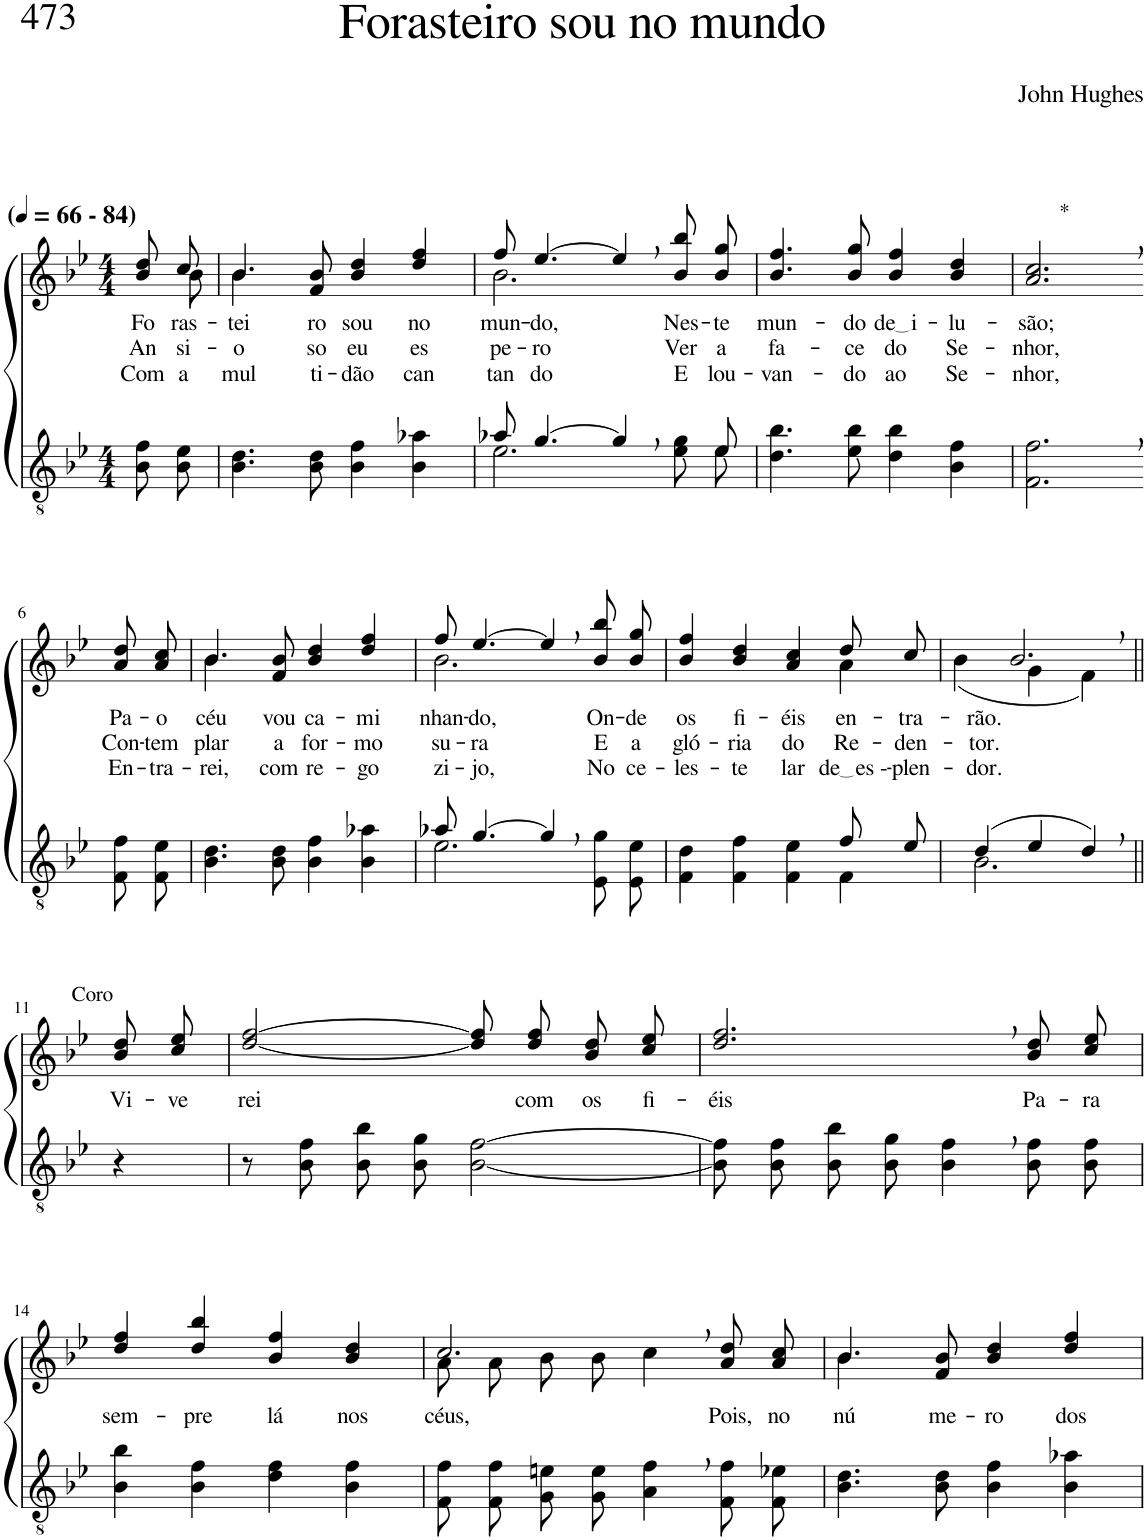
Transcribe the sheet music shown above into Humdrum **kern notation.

**kern	**kern	**text	**text	**text
*part2	*part1	*part1	*part1	*part1
*staff2	*staff1	*staff1	*staff1	*staff1
*I"Parte III e IV	*I"Parte I e II	*	*	*
*clefGv2	*clefG2	*	*	*
*Trd4c7	*Trd4c7	*	*	*
*k[b-e-]	*k[b-e-]	*	*	*
*M4/4	*M4/4	*	*	*
*MM66	*MM66	*	*	*
=1	=1	=1	=1	=1
!	!LO:TX:a:B:t=(	!	!	!
!	!LO:TX:a:B:t=- 84)	!	!	!
!	!	!LO:LY:b	!LO:LY:b	!LO:LY:b
*	*^	*	*	*
8B-\ 8f\L	8b-\ 8dd\L	8ryy	Fo-	An-	Com
!	!	!	!LO:LY:b	!LO:LY:b	!LO:LY:b
8B-\ 8e-\J	8cc\J	8b-\	-ras-	-si-	a
=2	=2	=2	=2	=2	=2
!	!	!	!LO:LY:b	!LO:LY:b	!LO:LY:b
4.B-\ 4.d\	4.b-/	4.b-\	-tei-	-o-	mul-
!	!	!	!LO:LY:b	!LO:LY:b	!LO:LY:b
8B-\ 8d\	8f/ 8b-/	2ryy	-ro	-so	-ti-
!	!	!	!LO:LY:b	!LO:LY:b	!LO:LY:b
4B-\ 4f\	4b-/ 4dd/	.	sou	eu	-dão
!	!	!	!LO:LY:b	!LO:LY:b	!LO:LY:b
4B-\ 4a-X\	4dd/ 4ff/	.	no	es-	can-
.	.	8ryy	.	.	.
=3	=3	=3	=3	=3	=3
*^	*	*	*	*	*
!	!	!	!	!LO:LY:b	!LO:LY:b	!LO:LY:b
8a-X/	2.e-\	8ff/	2.b-\	mun-	pe-	-tan
!	!	!	!	!LO:LY:b	!LO:LY:b	!LO:LY:b
[4.g/	.	[4.ee-/	.	do,	-ro	do
4g,/]	.	4ee-,/]	.	.	.	.
!	!	!	!	!LO:LY:b	!LO:LY:b	!LO:LY:b
8ryy	8e-\ 8g\L	8b-\ 8bb-\L	4ryy	Nes-	Ver	E
!	!	!	!	!LO:LY:b	!LO:LY:b	!LO:LY:b
8e-/	8e-\J	8b-\ 8gg\J	.	-te	a	lou-
*	*	*v	*v	*	*	*
=4	=4	=4	=4	=4	=4
!	!	!	!LO:LY:b	!LO:LY:b	!LO:LY:b
*v	*v	*	*	*	*
4.d\ 4.b-\	4.b-/ 4.ff/	mun-	fa-	-van-
!	!	!LO:LY:b	!LO:LY:b	!LO:LY:b
8e-\ 8b-\	8b-/ 8gg/	-do	-ce	-do
!	!	!LO:LY:b	!LO:LY:b	!LO:LY:b
4d\ 4b-\	4b-/ 4ff/	de i	do	ao
!	!	!LO:LY:b	!LO:LY:b	!LO:LY:b
4B-\ 4f\	4b-/ 4dd/	-lu-	Se-	Se-
=5	=5	=5	=5	=5
!	!LO:TX:a:t=*	!	!	!
!	!	!LO:LY:b	!LO:LY:b	!LO:LY:b
2.F\, 2.f\,	2.a/, 2.cc/,	-são;	-nhor,	-nhor,
!!LO:LB:g=z
=6-	=6-	=6-	=6-	=6-
!	!	!LO:LY:b	!LO:LY:b	!LO:LY:b
8F\ 8f\L	8a\ 8dd\L	Pa-	Con-	En-
!	!	!LO:LY:b	!LO:LY:b	!LO:LY:b
8F\ 8e-\J	8a\ 8cc\J	-o	-tem-	-tra-
=7	=7	=7	=7	=7
!	!	!	!	!LO:LY:b
*	*^	*	*	*
!	!	!	!LO:LY:b	!LO:LY:b	!
4.B-\ 4.d\	4.b-/	4.b-\	-céu	-plar	-rei,
!	!	!	!LO:LY:b	!LO:LY:b	!LO:LY:b
8B-\ 8d\	8f/ 8b-/	2ryy	vou	a	com
!	!	!	!LO:LY:b	!LO:LY:b	!LO:LY:b
4B-\ 4f\	4b-/ 4dd/	.	ca-	for-	re-
!	!	!	!LO:LY:b	!LO:LY:b	!LO:LY:b
4B-\ 4a-X\	4dd/ 4ff/	.	-mi-	-mo-	-go-
.	.	8ryy	.	.	.
=8	=8	=8	=8	=8	=8
*^	*	*	*	*	*
!	!	!	!	!LO:LY:b	!LO:LY:b	!LO:LY:b
8a-X/	2.e-\	8ff/	2.b-\	-nhan-	-su-	-zi-
!	!	!	!	!LO:LY:b	!LO:LY:b	!LO:LY:b
[4.g/	.	[4.ee-/	.	-do,	-ra	-jo,
4g,/]	.	4ee-,/]	.	.	.	.
!	!	!	!	!LO:LY:b	!LO:LY:b	!LO:LY:b
4ryy	8E-/ 8g/L	8b-\ 8bb-\L	4ryy	On-	E	No
!	!	!	!	!LO:LY:b	!LO:LY:b	!LO:LY:b
.	8E-/ 8e-/J	8b-\ 8gg\J	.	-de	a	ce-
=9	=9	=9	=9	=9	=9	=9
!	!	!	!	!LO:LY:b	!LO:LY:b	!LO:LY:b
2.ryy	4F\ 4d\	4b-/ 4ff/	2.ryy	os	gló-	-les-
!	!	!	!	!LO:LY:b	!LO:LY:b	!LO:LY:b
.	4F\ 4f\	4b-/ 4dd/	.	fi-	-ria	-te
!	!	!	!	!LO:LY:b	!LO:LY:b	!LO:LY:b
.	4F\ 4e-\	4a/ 4cc/	.	-éis	do	lar
!	!	!	!	!	!	!LO:LY:b
!	!	!	!	!LO:LY:b	!LO:LY:b	!
8f/L	4F\	8dd/L	4a\	en-	Re-	de es -
!	!	!	!	!LO:LY:b	!LO:LY:b	!LO:LY:b
8e-/J	.	8cc/J	.	-tra-	-den-	-plen-
=10	=10	=10	=10	=10	=10	=10
!	!	!	!	!LO:LY:b	!LO:LY:b	!LO:LY:b
(4d/	2.B-\	2.b-,/	(4b-\	-rão.	-tor.	-dor.
4e-/	.	.	4g\	.	.	.
4d,/)	.	.	4f\)	.	.	.
*v	*v	*	*	*	*	*
!!LO:LB:g=z
=11||	=11||	=11||	=11||	=11||	=11||
!	!LO:TX:a:t=Coro	!	!	!	!
!	!	!	!LO:LY:b	!	!
*	*v	*v	*	*	*
4r	8b-\ 8dd\L	Vi-	.	.
!	!	!LO:LY:b	!	!
.	8cc\ 8ee-\J	-ve	.	.
=12	=12	=12	=12	=12
!	!	!LO:LY:b	!	!
8r	[2dd/ [2ff/	rei	.	.
8B-\ 8f\	.	.	.	.
8B-\ 8b-\L	.	.	.	.
8B-\ 8g\J	.	.	.	.
[2B-\ [2f\	8dd]\ 8ff]\L	.	.	.
!	!	!LO:LY:b	!	!
.	8dd\ 8ff\J	com	.	.
!	!	!LO:LY:b	!	!
.	8b-\ 8dd\L	os	.	.
!	!	!LO:LY:b	!	!
.	8cc\ 8ee-\J	fi-	.	.
=13	=13	=13	=13	=13
!	!	!LO:LY:b	!	!
8B-]\ 8f]\L	2.dd/, 2.ff/,	-éis	.	.
8B-\ 8f\J	.	.	.	.
8B-\ 8b-\L	.	.	.	.
8B-\ 8g\J	.	.	.	.
4B-\, 4f\,	.	.	.	.
!	!	!LO:LY:b	!	!
8B-\ 8f\L	8b-\ 8dd\L	Pa-	.	.
!	!	!LO:LY:b	!	!
8B-\ 8f\J	8cc\ 8ee-\J	-ra	.	.
!!LO:LB:g=z
=14	=14	=14	=14	=14
!	!	!LO:LY:b	!	!
4B-\ 4b-\	4dd/ 4ff/	sem-	.	.
!	!	!LO:LY:b	!	!
4B-\ 4f\	4dd/ 4bb-/	-pre	.	.
!	!	!LO:LY:b	!	!
4d\ 4f\	4b-/ 4ff/	lá	.	.
!	!	!LO:LY:b	!	!
4B-\ 4f\	4b-/ 4dd/	nos	.	.
=15	=15	=15	=15	=15
*	*^	*	*	*
!	!	!	!LO:LY:b	!	!
8F\ 8f\L	2.cc,/	8a\L	céus,	.	.
8F\ 8f\J	.	8a\J	.	.	.
8G\ 8en\L	.	8b-\L	.	.	.
8G\ 8e\J	.	8b-\J	.	.	.
4A\, 4f\,	.	4cc\	.	.	.
!	!	!	!LO:LY:b	!	!
8F\ 8f\L	8a\ 8dd\L	4ryy	Pois,	.	.
!	!	!	!LO:LY:b	!	!
8F\ 8e-X\J	8a\ 8cc\J	.	no	.	.
=16	=16	=16	=16	=16	=16
!	!	!	!LO:LY:b	!	!
4.B-\ 4.d\	4.b-/	4.b-\	nú-	.	.
!	!	!	!LO:LY:b	!	!
8B-\ 8d\	8f/ 8b-/	2ryy	me-	.	.
!	!	!	!LO:LY:b	!	!
4B-\ 4f\	4b-/ 4dd/	.	-ro	.	.
!	!	!	!LO:LY:b	!	!
4B-\ 4a-X\	4dd/ 4ff/	.	dos	.	.
.	.	8ryy	.	.	.
*	*v	*v	*	*	*
=	=	=	=	=
*-	*-	*-	*-	*-
